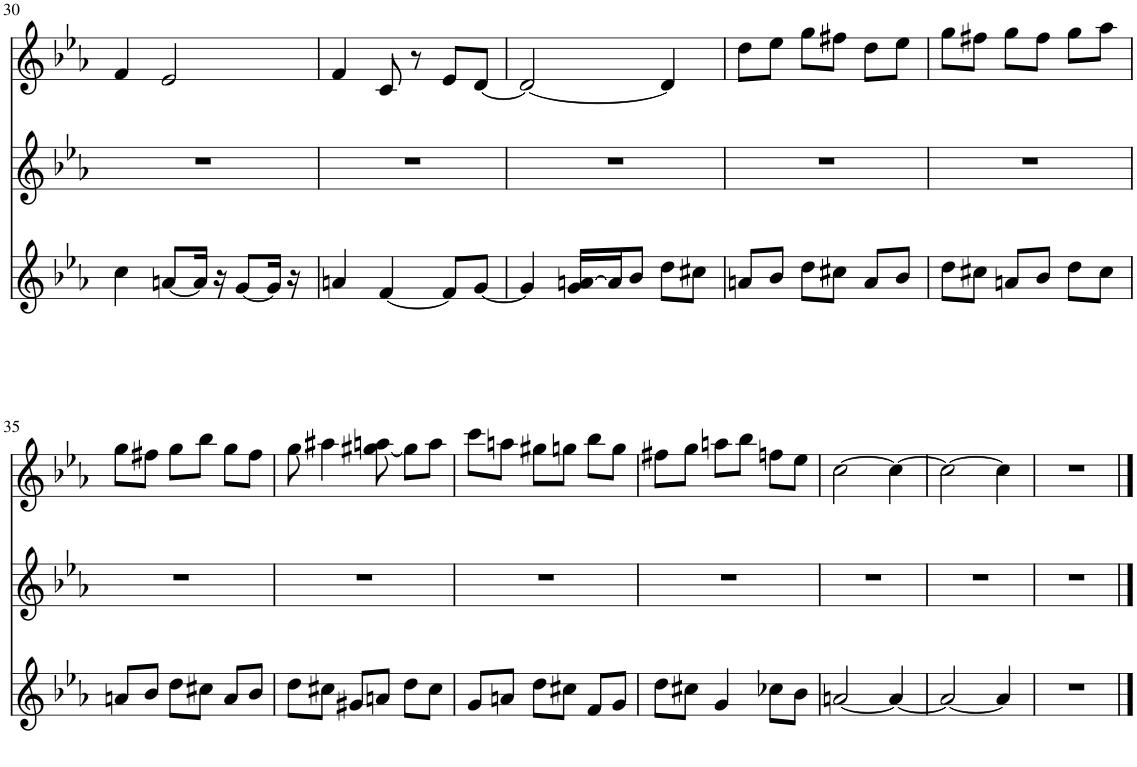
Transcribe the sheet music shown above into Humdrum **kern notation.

**kern	**kern	**kern
*part3	*part2	*part1
*staff3	*staff2	*staff1
*I"Piano	*I"clarinet	*I"string
*I'Pno	*I'Cl	*
!!LO:PB:g=z
*clefG2	*clefG2	*clefG2
*	*Trd1c2	*
*k[b-e-a-]	*k[b-e-a-]	*k[b-e-a-]
*M3/4	*M3/4	*M3/4
=30	=30	=30
4cc\	2.r	4f/
[8an/L	.	2e-/
16a/Jk]	.	.
16r	.	.
[8g/L	.	.
16g/Jk]	.	.
16r	.	.
=31	=31	=31
4an/	2.r	4f/
[4f/	.	8c/
.	.	8r
8f/L]	.	8e-/L
[8g/J	.	[8d/J
=32	=32	=32
4g/]	2.r	2d/_
16g/ [16an/LL	.	.
16a/J]	.	.
8b-/J	.	.
8dd\L	.	4d/]
8cc#X\J	.	.
=33	=33	=33
8an/L	2.r	8dd\L
8b-/J	.	8ee-\J
8dd\L	.	8gg\L
8cc#X\J	.	8ff#X\J
8a/L	.	8dd\L
8b-/J	.	8ee-\J
=34	=34	=34
8dd\L	2.r	8gg\L
8cc#X\J	.	8ff#X\J
8an/L	.	8gg\L
8b-/J	.	8ff#\J
8dd\L	.	8gg\L
8cc#\J	.	8aa-\J
!!LO:LB:g=z
=35	=35	=35
8an/L	2.r	8gg\L
8b-/J	.	8ff#X\J
8dd\L	.	8gg\L
8cc#X\J	.	8bb-\J
8a/L	.	8gg\L
8b-/J	.	8ff#\J
=36	=36	=36
8dd\L	2.r	8gg\
8cc#X\J	.	4aa#X\
8g#X/L	.	.
8an/J	.	[8gg#X\ 8aan\
8dd\L	.	8gg#\L]
8cc#\J	.	8aa\J
=37	=37	=37
8g/L	2.r	8ccc\L
8an/J	.	8aan\J
8dd\L	.	8gg#X\L
8cc#X\J	.	8ggn\J
8f/L	.	8bb-\L
8g/J	.	8gg\J
=38	=38	=38
8dd\L	2.r	8ff#X\L
8cc#X\J	.	8gg\J
4g/	.	8aan\L
.	.	8bb-\J
8cc-X\L	.	8ffn\L
8b-\J	.	8ee-\J
=39	=39	=39
[2an/	2.r	[2cc\
4a/_	.	4cc\_
=40	=40	=40
2a/_	2.r	2cc\_
4a/]	.	4cc\]
=41	=41	=41
2.r	2.r	2.r
==	==	==
*-	*-	*-
